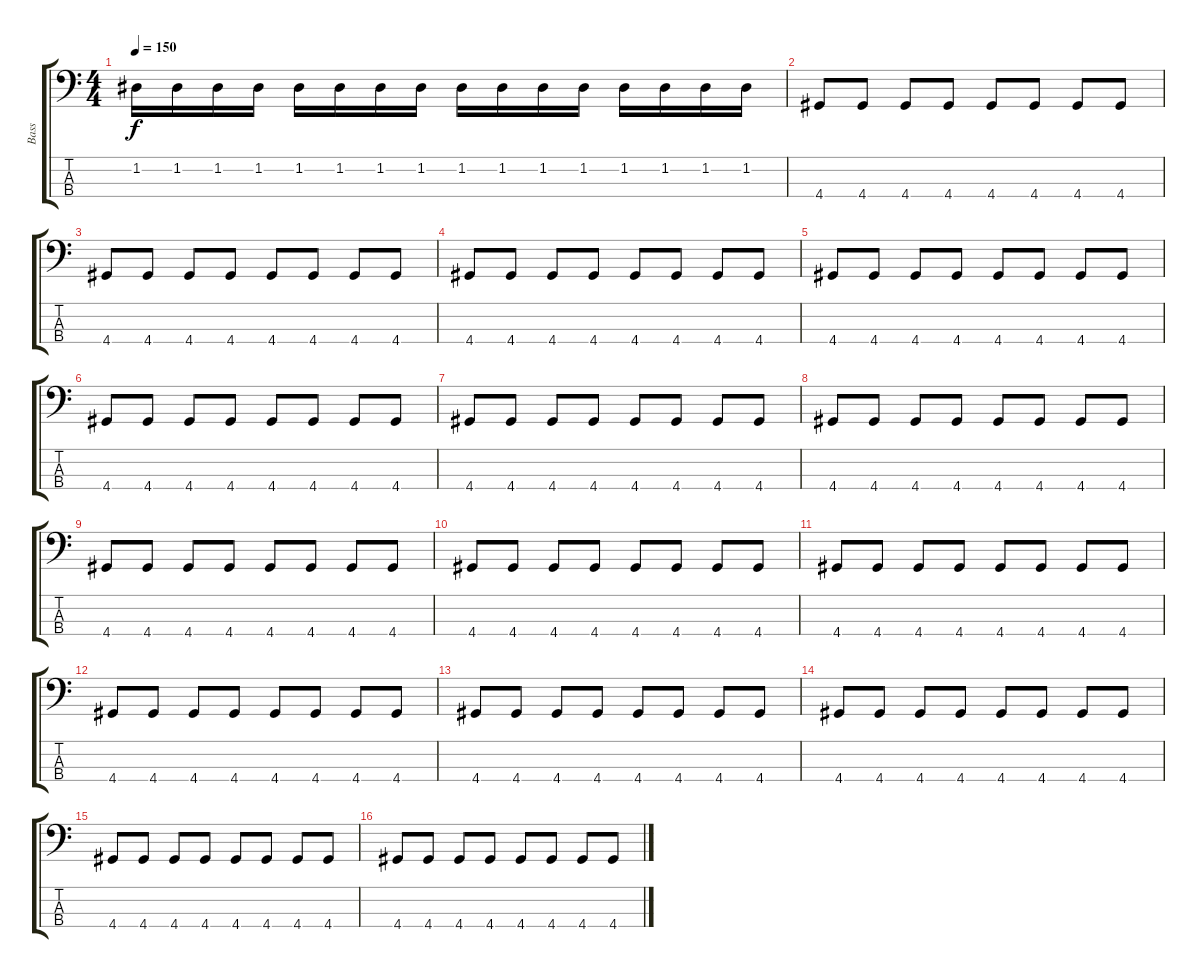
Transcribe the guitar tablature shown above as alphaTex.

\track ("Bass" "Bass") {instrument electricbasspick}
\staff {score tabs}
\tuning (G2 D2 A1 E1) {hide}
\ts (4 4)
\tempo 150
\clef f4
\ks c
1.2.16{dy f} 1.2.16 1.2.16 1.2.16 1.2.16 1.2.16 1.2.16 1.2.16 1.2.16 1.2.16 1.2.16 1.2.16 1.2.16 1.2.16 1.2.16 1.2.16 |
4.4.8 4.4.8 4.4.8 4.4.8 4.4.8 4.4.8 4.4.8 4.4.8 |
4.4.8 4.4.8 4.4.8 4.4.8 4.4.8 4.4.8 4.4.8 4.4.8 |
4.4.8 4.4.8 4.4.8 4.4.8 4.4.8 4.4.8 4.4.8 4.4.8 |
4.4.8 4.4.8 4.4.8 4.4.8 4.4.8 4.4.8 4.4.8 4.4.8 |
4.4.8 4.4.8 4.4.8 4.4.8 4.4.8 4.4.8 4.4.8 4.4.8 |
4.4.8 4.4.8 4.4.8 4.4.8 4.4.8 4.4.8 4.4.8 4.4.8 |
4.4.8 4.4.8 4.4.8 4.4.8 4.4.8 4.4.8 4.4.8 4.4.8 |
4.4.8 4.4.8 4.4.8 4.4.8 4.4.8 4.4.8 4.4.8 4.4.8 |
4.4.8 4.4.8 4.4.8 4.4.8 4.4.8 4.4.8 4.4.8 4.4.8 |
4.4.8 4.4.8 4.4.8 4.4.8 4.4.8 4.4.8 4.4.8 4.4.8 |
4.4.8 4.4.8 4.4.8 4.4.8 4.4.8 4.4.8 4.4.8 4.4.8 |
4.4.8 4.4.8 4.4.8 4.4.8 4.4.8 4.4.8 4.4.8 4.4.8 |
4.4.8 4.4.8 4.4.8 4.4.8 4.4.8 4.4.8 4.4.8 4.4.8 |
4.4.8 4.4.8 4.4.8 4.4.8 4.4.8 4.4.8 4.4.8 4.4.8 |
4.4.8 4.4.8 4.4.8 4.4.8 4.4.8 4.4.8 4.4.8 4.4.8
